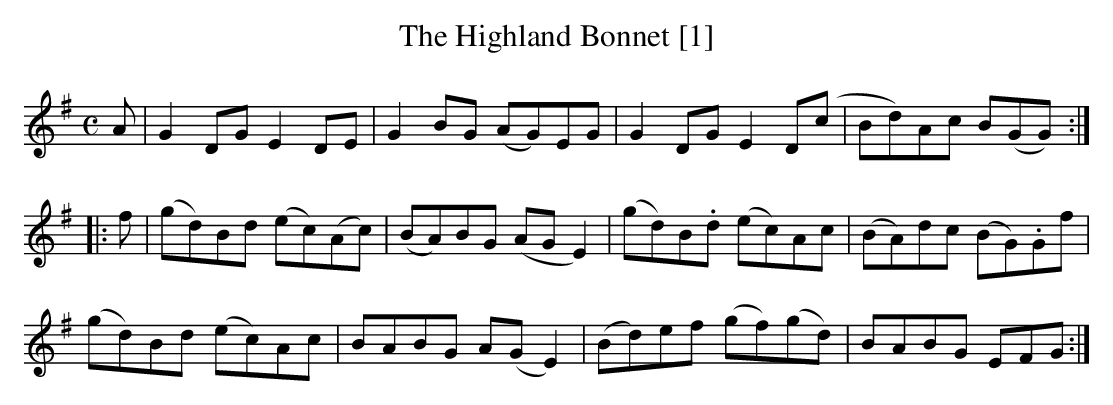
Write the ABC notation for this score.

X:1
T:Highland Bonnet [1], The
M:C
L:1/8
K:G
A|G2 DG E2 DE|G2 BG (AG)EG|G2 DG E2 D(c|Bd)Ac B(GG):|
|:f|(gd)Bd (ec)(Ac)|(BA)BG (AG E2)|(gd)B.d (ec)Ac|(BA)dc (BG).Gf|
(gd)Bd (ec)Ac|BABG A(G E2)|(Bd)ef (gf)(gd)|BABG EFG:|
